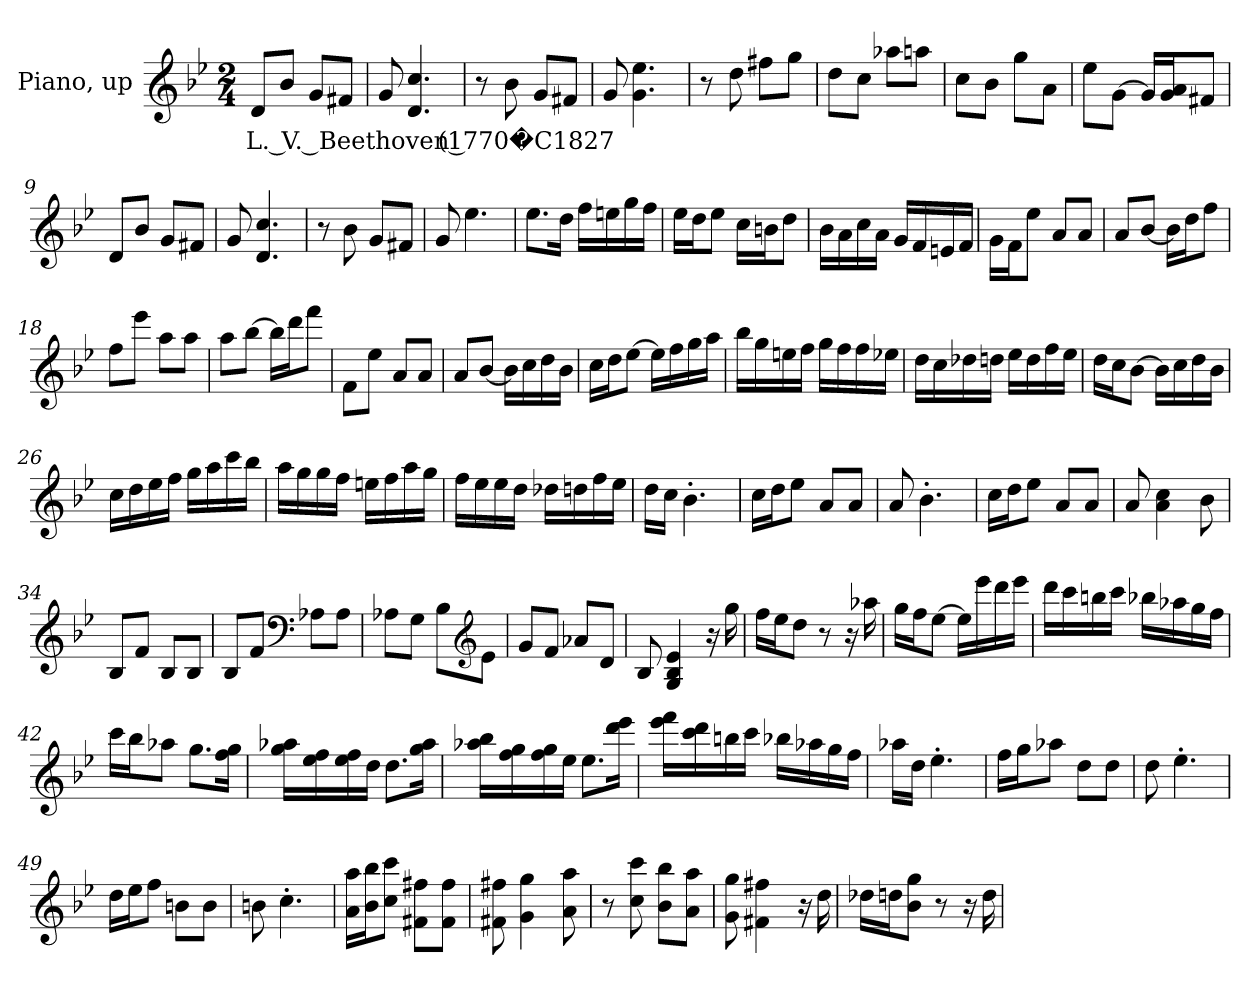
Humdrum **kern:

**kern	**text
*part1	*part1
*staff1	*staff1
*I"Piano, up	*
*I'Pno.	*
*clefG2	*
*k[b-e-]	*
*M2/4	*
*MM98	*
=1	=1
!	!LO:LY:b
8d/L	L. V. Beethoven (1770�C1827
8b-/J	.
8g/L	.
8f#X/J	.
=2	=2
8g/	.
4.d/ 4.cc/	.
=3	=3
8r	.
8b-\	.
8g/L	.
8f#X/J	.
=4	=4
8g/	.
4.g\ 4.ee-\	.
=5	=5
8r	.
8dd\	.
8ff#X\L	.
8gg\J	.
!!LO:LB:g=z
=6	=6
8dd\L	.
8cc\J	.
8aa-X\L	.
8aan\J	.
=7	=7
8cc\L	.
8b-\J	.
8gg\L	.
8a\J	.
=8	=8
8ee-\L	.
[8g\J	.
16g/LL]	.
16g/ 16a/J	.
8f#X/J	.
=9	=9
8d/L	.
8b-/J	.
8g/L	.
8f#X/J	.
=10	=10
8g/	.
4.d/ 4.cc/	.
=11	=11
8r	.
8b-\	.
8g/L	.
8f#X/J	.
=12	=12
8g/	.
4.ee-\	.
!!LO:LB:g=z
=13	=13
8.ee-\L	.
16dd\Jk	.
16ff\LL	.
16een\	.
16gg\	.
16ff\JJ	.
=14	=14
16ee-\LL	.
16dd\J	.
8ee-\J	.
16cc\LL	.
16bn\J	.
8dd\J	.
=15	=15
16b-\LL	.
16a\	.
16cc\	.
16a\JJ	.
16g/LL	.
16f/	.
16en/	.
16f/JJ	.
=16	=16
16g\LL	.
16f\J	.
8ee-\J	.
8a/L	.
8a/J	.
=17	=17
8a/L	.
[8b-/J	.
16b-\LL]	.
16dd\J	.
8ff\J	.
=18	=18
8ff\L	.
8eee-\J	.
8aa\L	.
8aa\J	.
!!LO:LB:g=z
=19	=19
8aa\L	.
[8bb-\J	.
16bb-\LL]	.
16ddd\J	.
8fff\J	.
=20	=20
8f\L	.
8ee-\J	.
8a/L	.
8a/J	.
=21	=21
8a/L	.
[8b-/J	.
16b-\LL]	.
16cc\	.
16dd\	.
16b-\JJ	.
=22	=22
16cc\LL	.
16dd\J	.
[8ee-\J	.
16ee-\LL]	.
16ff\	.
16gg\	.
16aa\JJ	.
=23	=23
16bb-\LL	.
16gg\	.
16een\	.
16ff\JJ	.
16gg\LL	.
16ff\	.
16ff\	.
16ee-X\JJ	.
!!LO:LB:g=z
=24	=24
16dd\LL	.
16cc\	.
16dd-X\	.
16ddn\JJ	.
16ee-\LL	.
16dd\	.
16ff\	.
16ee-\JJ	.
=25	=25
16dd\LL	.
16cc\J	.
[8b-\J	.
16b-\LL]	.
16cc\	.
16dd\	.
16b-\JJ	.
=26	=26
16cc\LL	.
16dd\	.
16ee-\	.
16ff\JJ	.
16gg\LL	.
16aa\	.
16ccc\	.
16bb-\JJ	.
=27	=27
16aa\LL	.
16gg\	.
16gg\	.
16ff\JJ	.
16een\LL	.
16ff\	.
16aa\	.
16gg\JJ	.
=28	=28
16ff\LL	.
16ee-\	.
16ee-\	.
16dd\JJ	.
16dd-X\LL	.
16ddn\	.
16ff\	.
16ee-\JJ	.
!!LO:LB:g=z
=29	=29
16dd\LL	.
16cc\JJ	.
4.b-'\	.
=30	=30
16cc\LL	.
16dd\J	.
8ee-\J	.
8a/L	.
8a/J	.
=31	=31
8a/	.
4.b-'\	.
=32	=32
16cc\LL	.
16dd\J	.
8ee-\J	.
8a/L	.
8a/J	.
=33	=33
8a/	.
4a\ 4cc\	.
8b-\	.
=34	=34
8B-/L	.
8f/J	.
8B-/L	.
8B-/J	.
=35	=35
8B-/L	.
8f/J	.
*clefF4	*
8A-X\L	.
8A-\J	.
=36	=36
8A-X\L	.
8G\J	.
8B-\L	.
*clefG2	*
8e-\J	.
!!LO:LB:g=z
=37	=37
8g/L	.
8f/J	.
8a-X/L	.
8d/J	.
=38	=38
8B-/	.
4G/ 4B-/ 4e-/	.
16r	.
16gg\	.
=39	=39
16ff\LL	.
16ee-\J	.
8dd\J	.
8r	.
16r	.
16aa-X\	.
=40	=40
16gg\LL	.
16ff\J	.
[8ee-\J	.
16ee-\LL]	.
16eee-\	.
16ddd\	.
16eee-\JJ	.
=41	=41
16ddd\LL	.
16ccc\	.
16bbn\	.
16ccc\JJ	.
16bb-X\LL	.
16aa-X\	.
16gg\	.
16ff\JJ	.
!!LO:LB:g=z
=42	=42
16ccc\LL	.
16bb-\J	.
8aa-X\J	.
8.gg\L	.
16ff\ 16gg\Jk	.
=43	=43
16gg\ 16aa-X\LL	.
16ee-\ 16ff\	.
16ee-\ 16ff\	.
16dd\JJ	.
8.dd\L	.
16gg\ 16aa-\Jk	.
=44	=44
16aa-X\ 16bb-\LL	.
16ff\ 16gg\	.
16ff\ 16gg\	.
16ee-\JJ	.
8.ee-\L	.
16ddd\ 16eee-\Jk	.
=45	=45
16eee-\ 16fff\LL	.
16ccc\ 16ddd\	.
16bbn\	.
16ccc\JJ	.
16bb-X\LL	.
16aa-X\	.
16gg\	.
16ff\JJ	.
=46	=46
16aa-X\LL	.
16dd\JJ	.
4.ee-'\	.
!!LO:LB:g=z
=47	=47
16ff\LL	.
16gg\J	.
8aa-X\J	.
8dd\L	.
8dd\J	.
=48	=48
8dd\	.
4.ee-'\	.
=49	=49
16dd\LL	.
16ee-\J	.
8ff\J	.
8bn\L	.
8b\J	.
=50	=50
8bn\	.
4.cc'\	.
=51	=51
16a\ 16aa\LL	.
16b-\ 16bb-\J	.
8cc\ 8ccc\J	.
8f#X\ 8ff#X\L	.
8f#\ 8ff#\J	.
=52	=52
8f#X\ 8ff#X\	.
4g\ 4gg\	.
8a\ 8aa\	.
=53	=53
8r	.
8cc\ 8ccc\	.
8b-\ 8bb-\L	.
8a\ 8aa\J	.
=54	=54
8g\ 8gg\	.
4f#X\ 4ff#X\	.
16r	.
16dd\	.
!!LO:LB:g=z
=55	=55
16dd-X\LL	.
16ddn\J	.
8b-\ 8gg\J	.
8r	.
16r	.
16dd\	.
=	=
*-	*-
